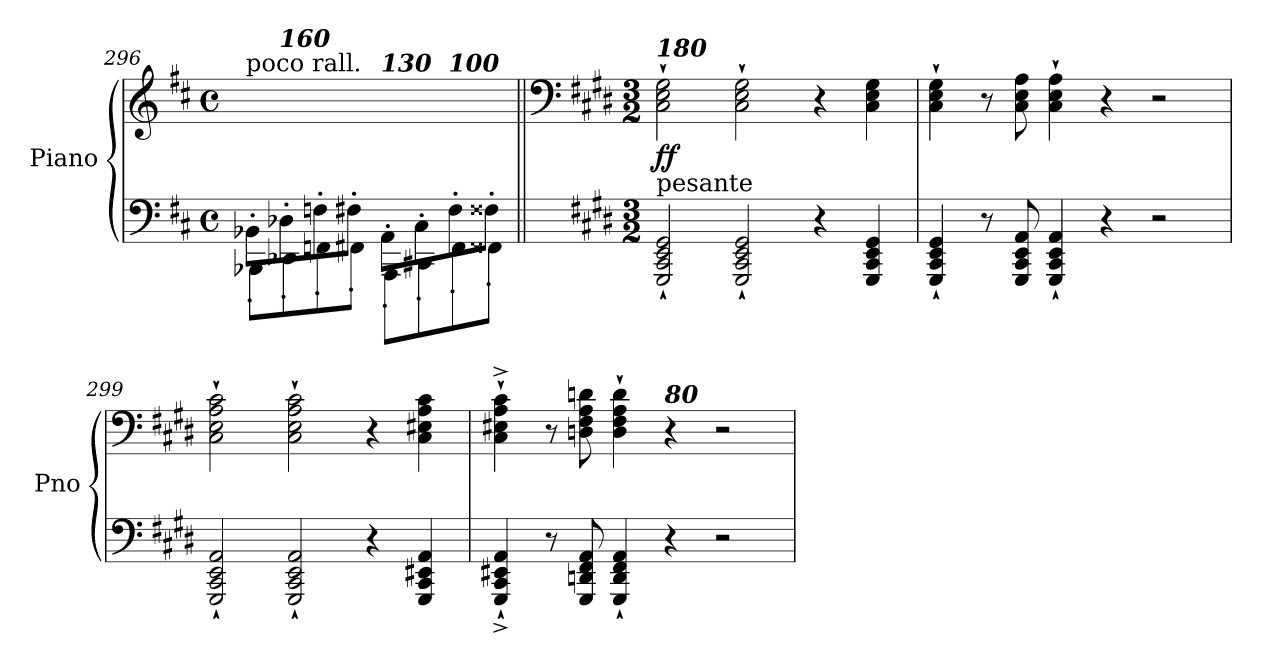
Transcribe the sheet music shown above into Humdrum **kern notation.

**kern	**kern	**dynam
*part1	*part1	*part1
*staff2	*staff1	*staff1/2
*I"Piano	*	*
*I'Pno	*	*
*clefF4	*clefG2	*
*k[f#c#]	*k[f#c#]	*
*M4/4	*M4/4	*
*met(c)	*met(c)	*
=296	=296	=296
*^	*	*
!	!	!LO:TX:a:t=poco rall.	!
8BB-X'\L	8BBB-X'\L	8ryy	.
!	!	!LO:TX:a:Bi:t=160	!
8D-X'\	8DD-X'\	4.ryy	.
8Fn'\	8FFn'\	.	.
8F#X'\J	8FF#X'\J	.	.
!	!	!LO:TX:a:Bi:t=130	!
8AA'\L	8AAA'\L	4ryy	.
8C#'\	8CC#X'\	.	.
!	!	!LO:TX:a:Bi:t=100	!
8F#'\	8FF#'\	4ryy	.
8F##X'\J	8FF##X'\J	.	.
*v	*v	*	*
=297||	=297||	=297||
*	*clefF4	*
*k[f#c#g#d#]	*k[f#c#g#d#]	*
*M3/2	*M3/2	*
*^	*	*
!	!	!LO:TX:b:t=pesante	!
!	!	!LO:TX:a:Bi:t=180	!
!	!	!	!LO:DY:b
*v	*v	*	*
2GGG#/` 2CC#/` 2EE/` 2GG#/`	2C#\` 2E\` 2G#\`	ff
2GGG#/` 2CC#/` 2EE/` 2GG#/`	2C#\` 2E\` 2G#\`	.
4r	4r	.
4GGG#/ 4CC#/ 4EE/ 4GG#/	4C#\ 4E\ 4G#\	.
!!LO:PB:g=z
=298	=298	=298
4GGG#/` 4CC#/` 4EE/` 4GG#/`	4C#\` 4E\` 4G#\`	.
8r	8r	.
8GGG#/ 8CC#/ 8EE/ 8AA/	8C#\ 8E\ 8A\	.
4GGG#/` 4CC#/` 4EE/` 4AA/`	4C#\` 4E\` 4A\`	.
4r	4r	.
2r	2r	.
=299	=299	=299
2GGG#/` 2CC#/` 2EE/` 2AA/`	2C#\` 2E\` 2A\` 2c#\`	.
2GGG#/` 2CC#/` 2EE/` 2AA/`	2C#\` 2E\` 2A\` 2c#\`	.
4r	4r	.
4GGG#/ 4CC#/ 4EE#X/ 4AA/	4C#\ 4E#X\ 4A\ 4c#\	.
=300	=300	=300
4GGG#/`^ 4CC#/`^ 4EE#X/`^ 4AA/`^	4C#\`^ 4E#X\`^ 4A\`^ 4c#\`^	.
8r	8r	.
8GGG#/ 8DDn/ 8FF#/ 8AA/	8Dn\ 8F#\ 8A\ 8dn\	.
4GGG#/` 4DD/` 4FF#/` 4AA/`	4D\` 4F#\` 4A\` 4d\`	.
!	!LO:TX:a:Bi:t=80	!
4r	4r	.
2r	2r	.
=	=	=
*-	*-	*-
